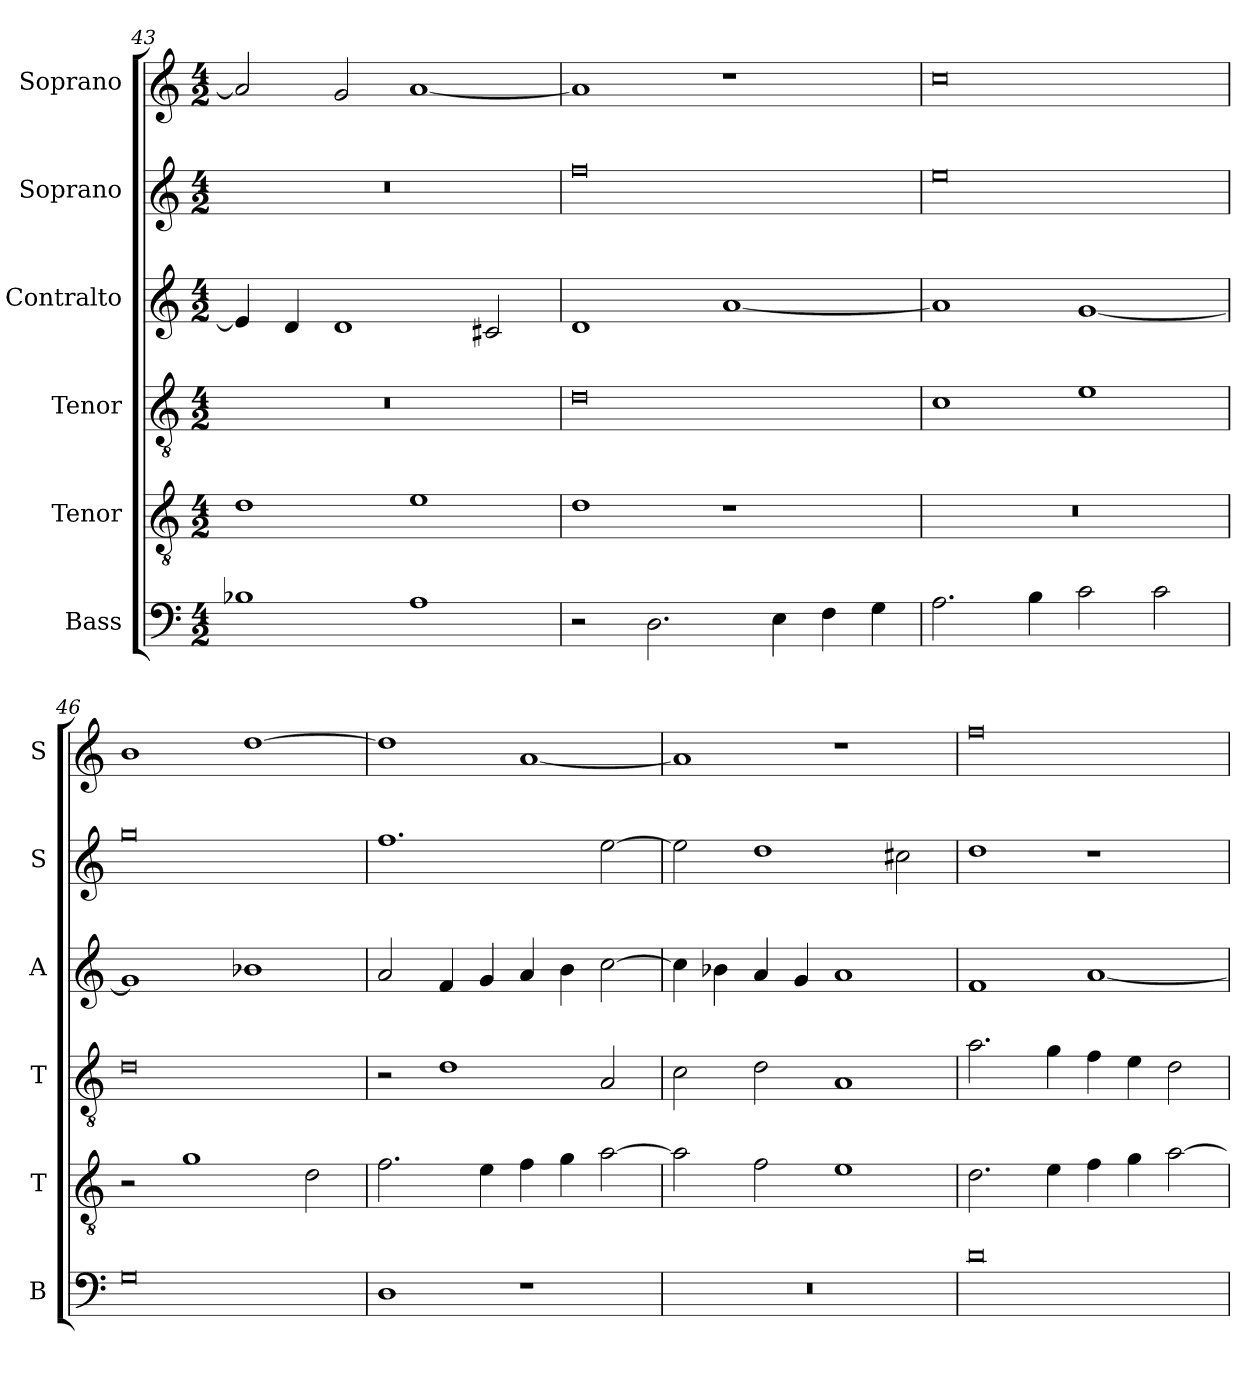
**kern	**kern	**kern	**kern	**kern	**kern
*part6	*part5	*part4	*part3	*part2	*part1
*staff6	*staff5	*staff4	*staff3	*staff2	*staff1
*I"Bass	*I"Tenor	*I"Tenor	*I"Contralto	*I"Soprano	*I"Soprano
*I'B	*I'T	*I'T	*I'A	*I'S	*I'S
*clefF4	*clefGv2	*clefGv2	*clefG2	*clefG2	*clefG2
*k[]	*k[]	*k[]	*k[]	*k[]	*k[]
*D:dor	*D:dor	*D:dor	*D:dor	*D:dor	*D:dor
*M4/2	*M4/2	*M4/2	*M4/2	*M4/2	*M4/2
=43	=43	=43	=43	=43	=43
1B-X	1d	0r	4e]	0r	2a]
.	.	.	4d	.	.
.	.	.	1d	.	2g
1A	1e	.	.	.	[1a
.	.	.	2c#X	.	.
=44	=44	=44	=44	=44	=44
2r	1d	0d	1d	0ff	1a]
2.D	.	.	.	.	.
.	1r	.	[1a	.	1r
4E	.	.	.	.	.
4F	.	.	.	.	.
4G	.	.	.	.	.
=45	=45	=45	=45	=45	=45
2.A	0r	1c	1a]	0ee	0cc
4B	.	.	.	.	.
2c	.	1e	[1g	.	.
2c	.	.	.	.	.
=46	=46	=46	=46	=46	=46
0G	2r	0d	1g]	0gg	1b
.	1g	.	.	.	.
.	.	.	1b-X	.	[1dd
.	2d	.	.	.	.
=47	=47	=47	=47	=47	=47
1D	2.f	2r	2a	1.ff	1dd]
.	.	1d	4f	.	.
.	4e	.	4g	.	.
1r	4f	.	4a	.	[1a
.	4g	.	4b	.	.
.	[2a	2A	[2cc	[2ee	.
=48	=48	=48	=48	=48	=48
0r	2a]	2c	4cc]	2ee]	1a]
.	.	.	4b-X	.	.
.	2f	2d	4a	1dd	.
.	.	.	4g	.	.
.	1e	1A	1a	.	1r
.	.	.	.	2cc#X	.
=49	=49	=49	=49	=49	=49
0d	2.d	2.a	1f	1dd	0ff
.	4e	4g	.	.	.
.	4f	4f	[1a	1r	.
.	4g	4e	.	.	.
.	[2a	2d	.	.	.
=	=	=	=	=	=
*-	*-	*-	*-	*-	*-
